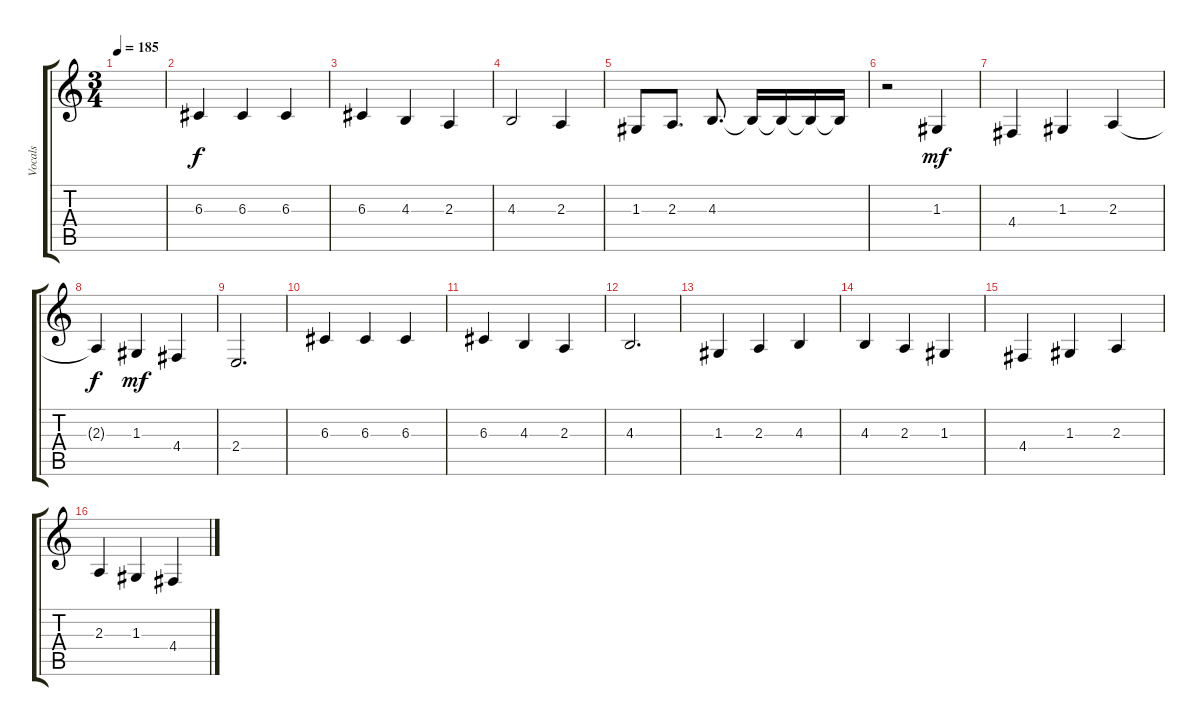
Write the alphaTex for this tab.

\track ("Vocals" "Vocals") {instrument ocarina}
\staff {score tabs}
\tuning (E4 B3 G3 D3 A2 E2) {hide}
\ts (3 4)
\tempo 185
\clef g2
\ks c
|
6.3.4 6.3.4 6.3.4 |
6.3.4 4.3.4 2.3.4 |
4.3.2 2.3.4 |
1.3.8 2.3.8{d} 4.3.8{d} 4.3{t}.16{dy f} 4.3{t}.16 4.3{t}.16 4.3{t}.16 |
r.2 1.3.4{dy mf} |
4.4.4 1.3.4 2.3.4 |
2.3{t}.4{dy f} 1.3.4{dy mf} 4.4.4 |
2.4.2{d} |
6.3.4 6.3.4 6.3.4 |
6.3.4 4.3.4 2.3.4 |
4.3.2{d} |
1.3.4 2.3.4 4.3.4 |
4.3.4 2.3.4 1.3.4 |
4.4.4 1.3.4 2.3.4 |
2.3.4 1.3.4 4.4.4
